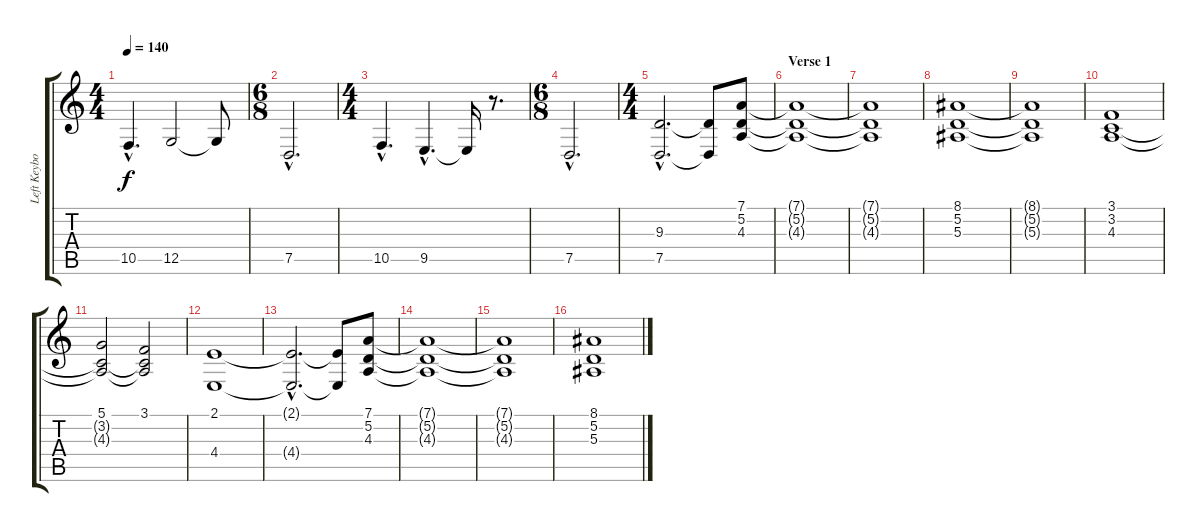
\track ("Left Keybord" "Left Keybo") {instrument choiraahs}
\staff {score tabs}
\tuning (D4 A3 F3 C3 G2 D2) {hide}
\ts (4 4)
\tempo 140
\clef g2
\ks c
10.5{hac}.4{d dy f} 12.5.2 12.5{t}.8 |
\ts (6 8)
7.5{hac}.2{d} |
\ts (4 4)
10.5{hac}.4{d} 9.5{hac}.4{d} 9.5{t}.16 r.8{d} |
\ts (6 8)
7.5{hac}.2{d} |
\ts (4 4)
(9.3{hac} 7.5{hac}).2{d} (9.3{t} 7.5{t}).8 (7.1 5.2 4.3).8{volume 10 instrument choiraahs} |
\section ("" "Verse 1")
(7.1{t} 5.2{t} 4.3{t}).1 |
(7.1{t} 5.2{t} 4.3{t}).1 |
(8.1 5.2 5.3).1 |
(8.1{t} 5.2{t} 5.3{t}).1 |
(3.1 3.2 4.3).1 |
(5.1 3.2{t} 4.3{t}).2 (3.1 3.2{t} 4.3{t}).2 |
(2.1 4.4).1 |
(2.1{hac t} 4.4{hac t}).2{d} (2.1{t} 4.4{t}).8 (7.1 5.2 4.3).8 |
(7.1{t} 5.2{t} 4.3{t}).1 |
(7.1{t} 5.2{t} 4.3{t}).1 |
(8.1 5.2 5.3).1
